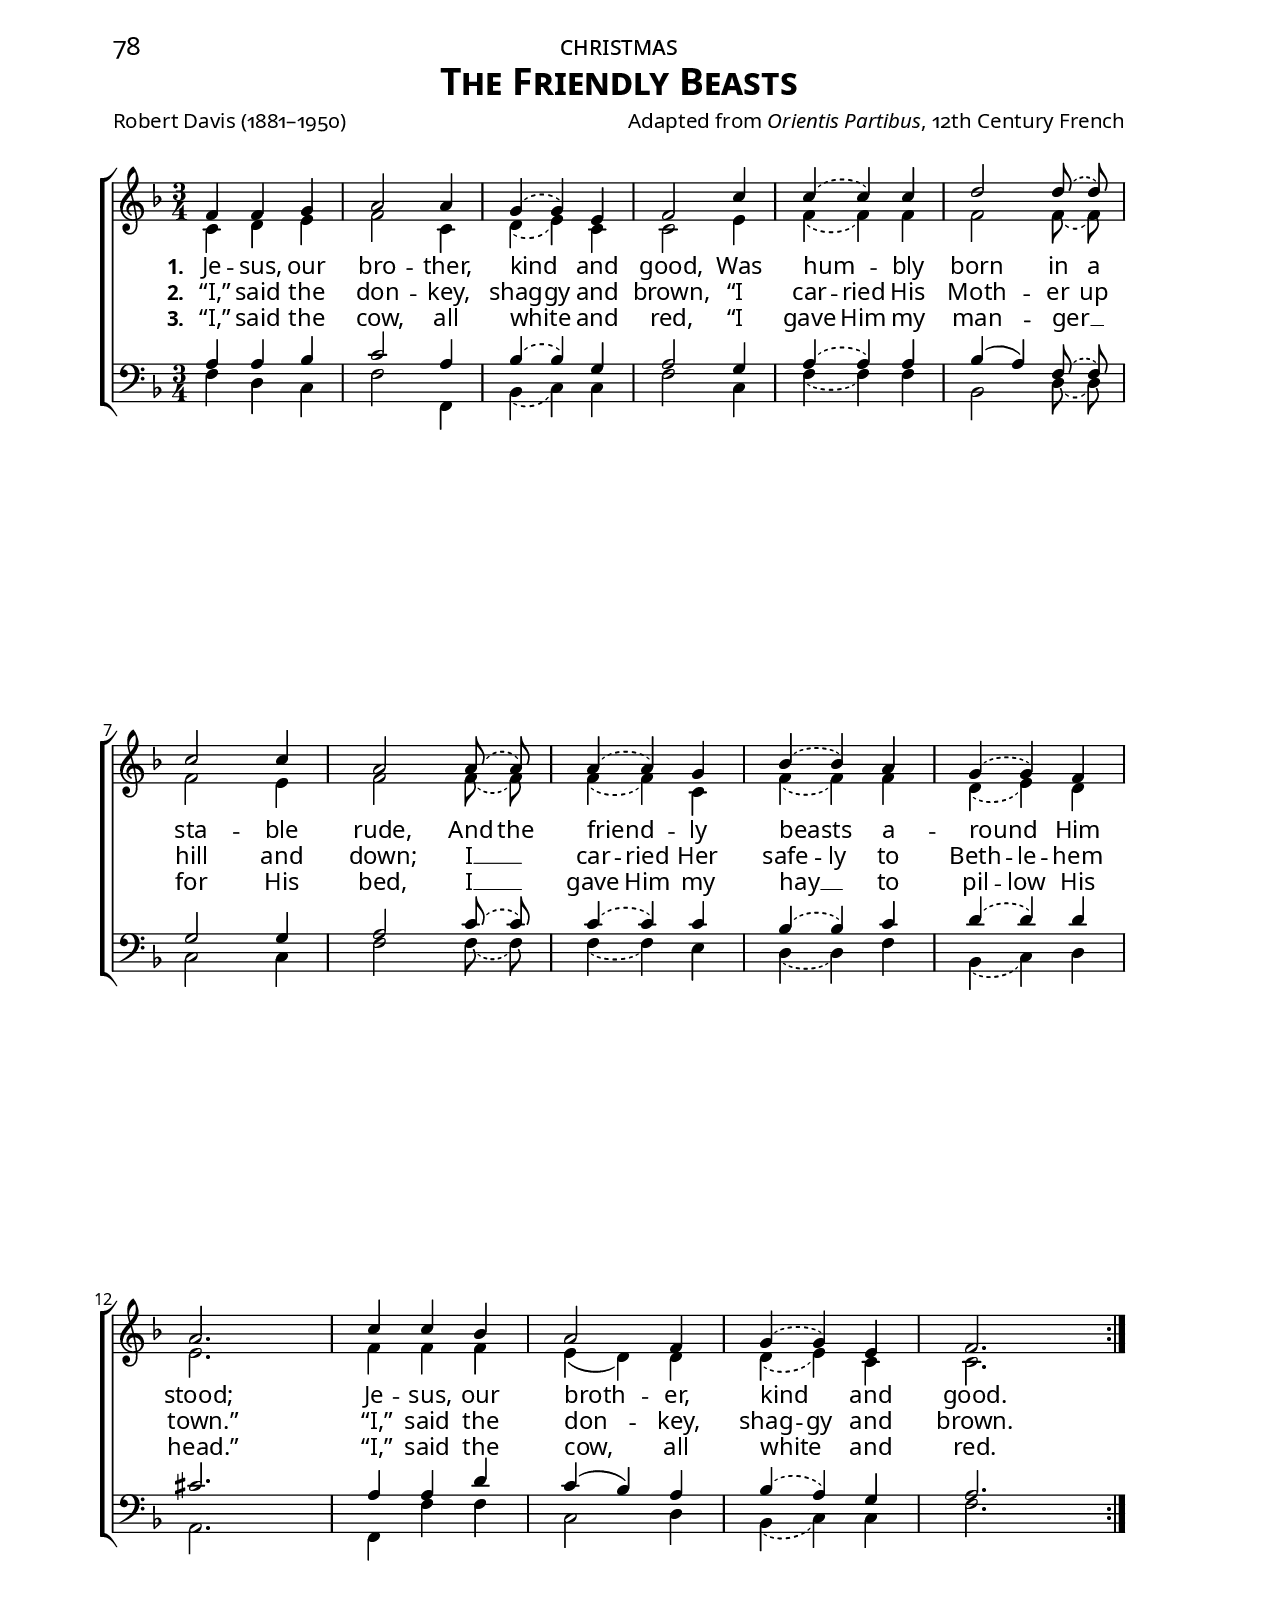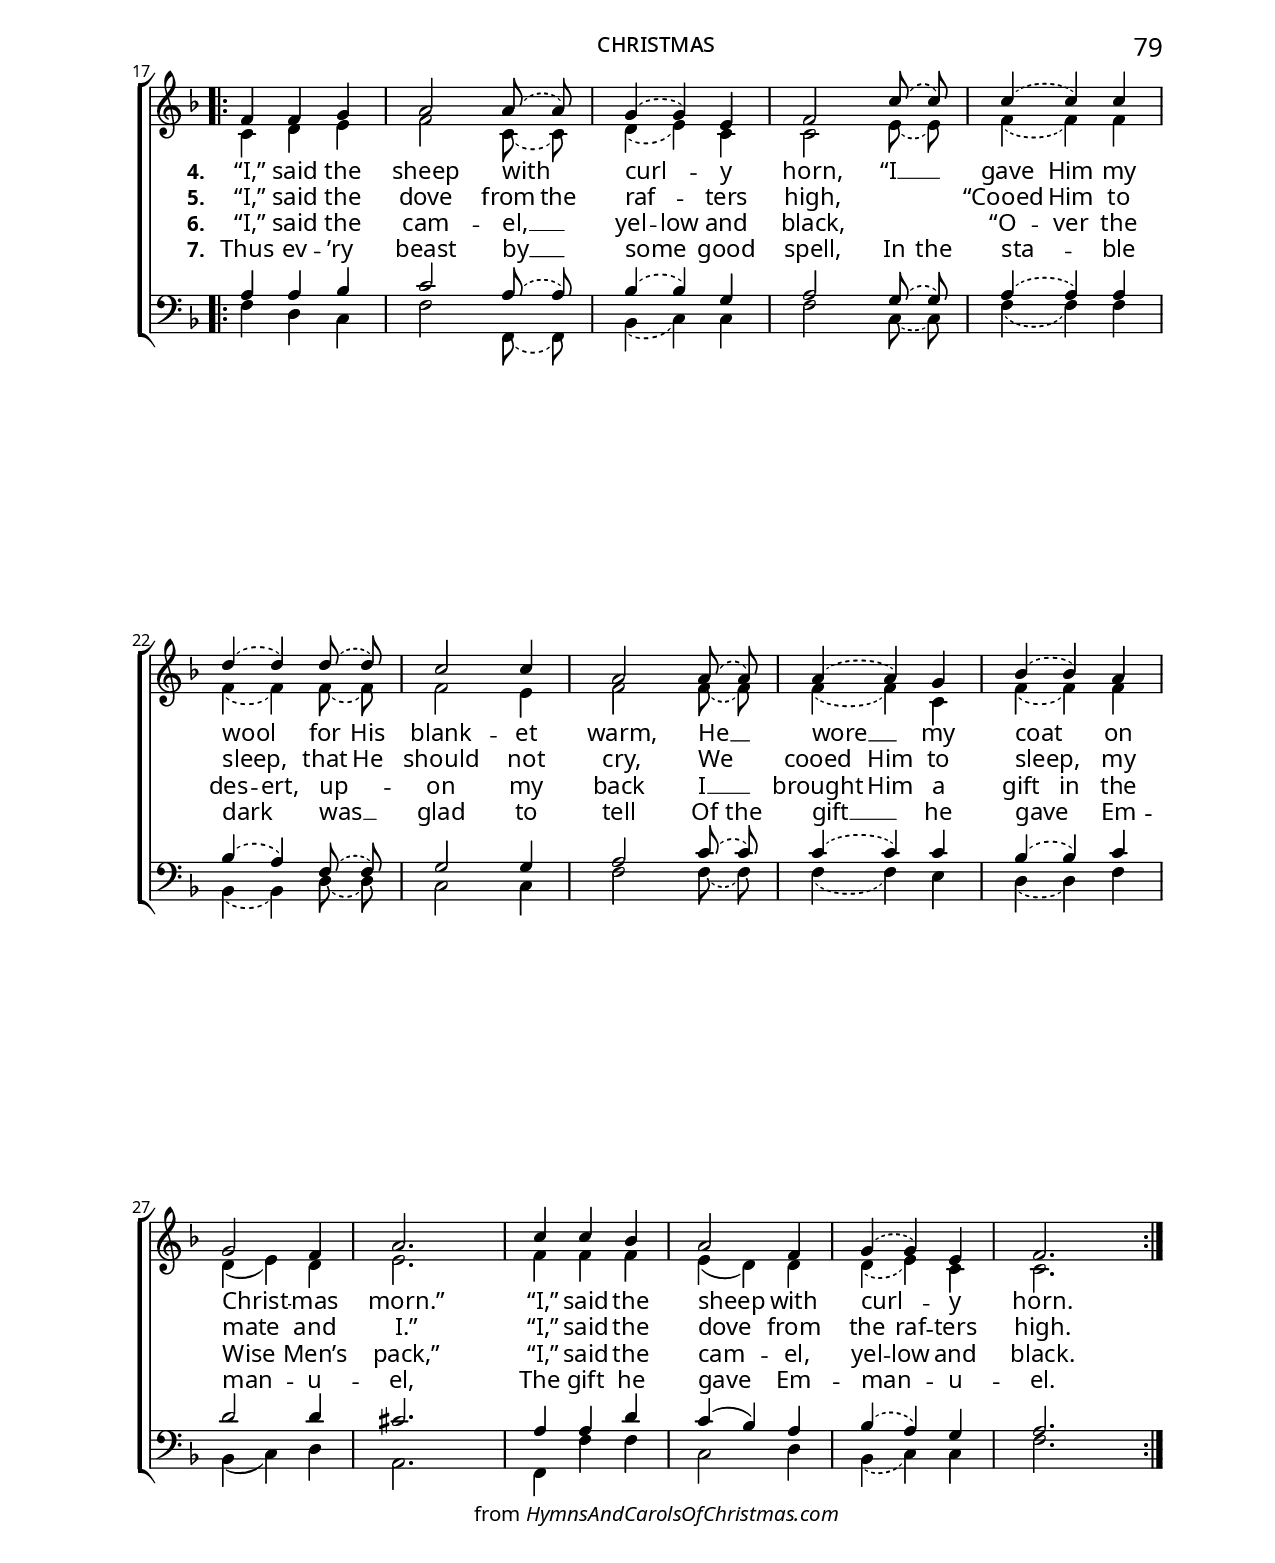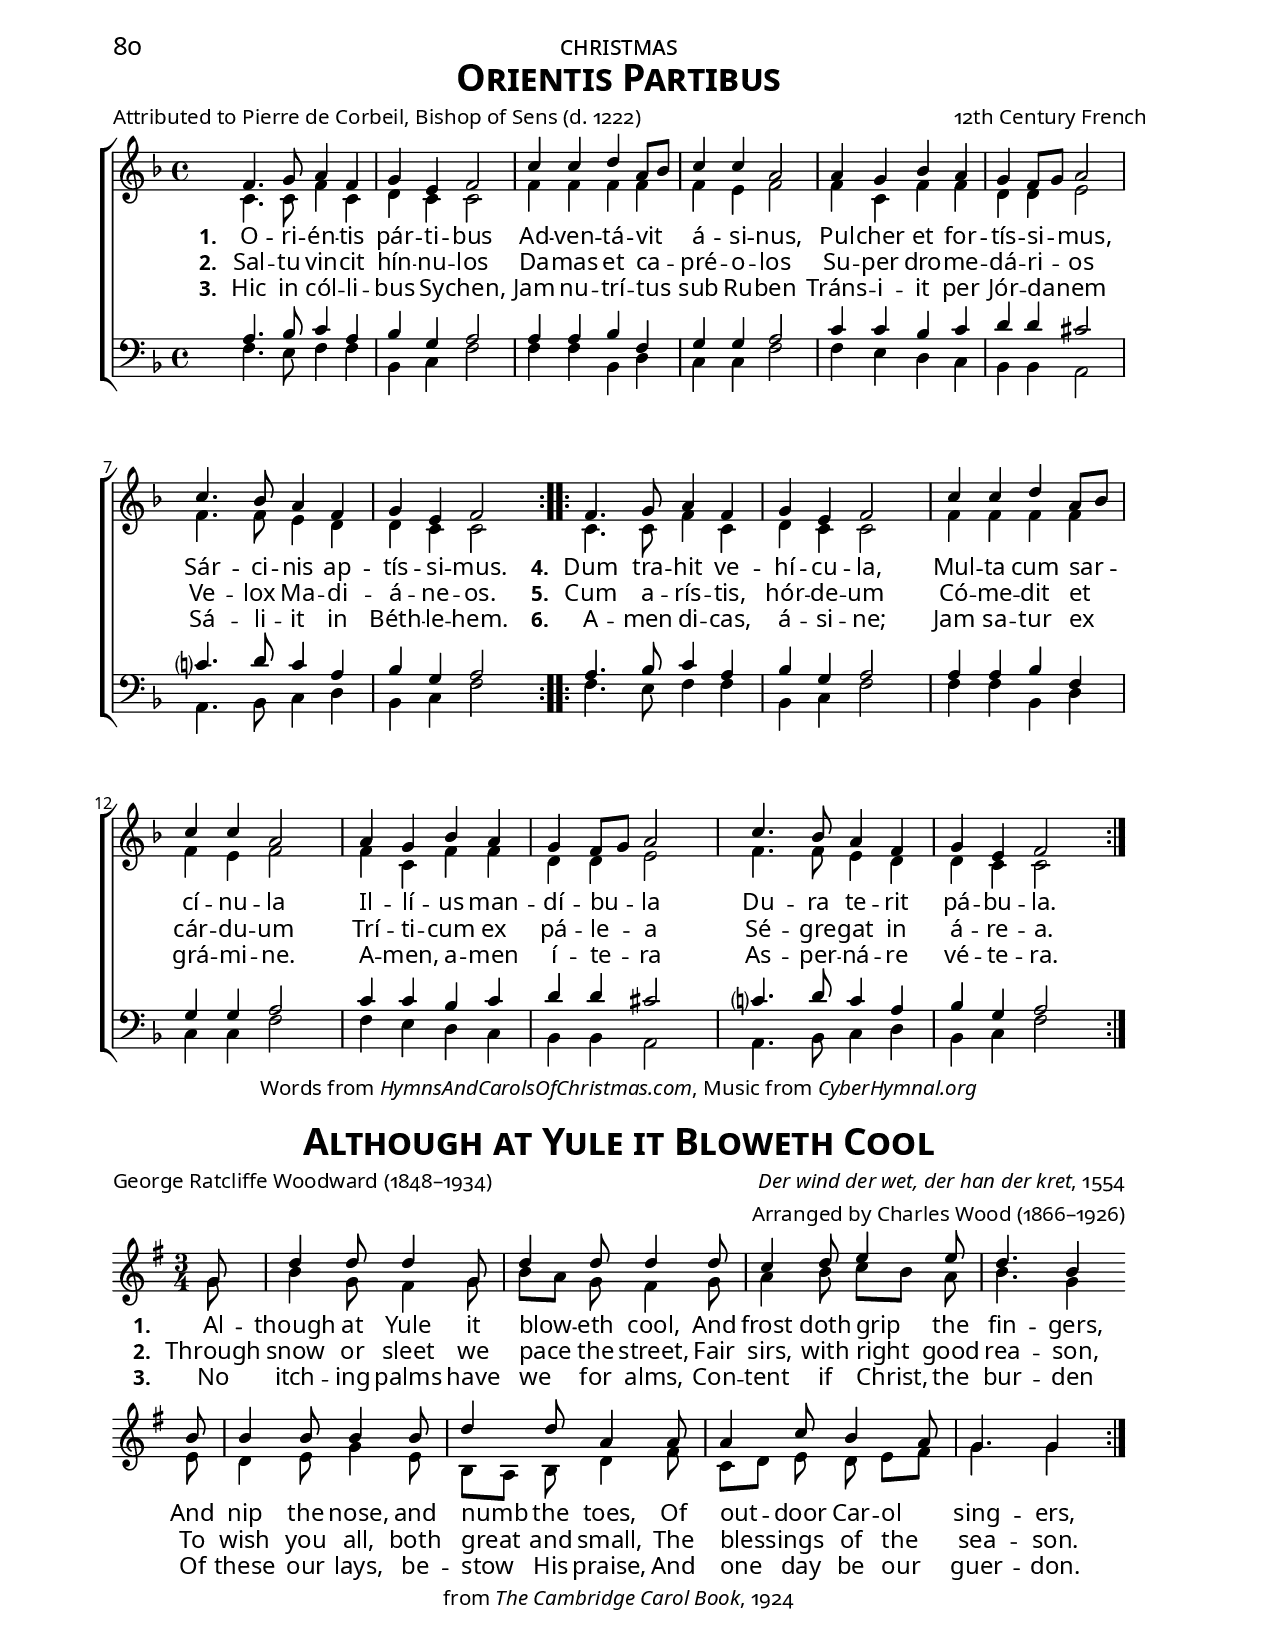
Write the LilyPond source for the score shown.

\version "2.14.2"
\include "util.ly"
\paper {
  print-all-headers = ##t
  paper-height = 11\in
  paper-width = 8.5\in
  indent = 0\in
  %system-system-spacing = #'((basic-distance . 10) (padding . 0))
  system-system-spacing =
    #'((basic-distance . 10)
       (minimum-distance . 10)
       (padding . 1.5)
       (stretchability . 100))
  score-markup-spacing = 
    #'((basic-distance . 5)
       (minimum-distance . 5)
       (padding . 1)
       (stretchability . 0))
  ragged-last-bottom = ##f
  ragged-bottom = ##f
  two-sided = ##t
  inner-margin = 1\in
  outer-margin = 0.75\in
  top-margin = 0.26\in
  bottom-margin = 0.25\in
  first-page-number = #078
  print-first-page-number = ##t
  headerLine = \markup{\override #'(font-name . "Garamond Premier Pro") \smallCapsOldStyle"christmas"}
  oddHeaderMarkup = \markup\fill-line{
     \override #'(font-name . "Garamond Premier Pro")\abs-fontsize #12.5
     \combine 
        \fill-line{"" \on-the-fly #print-page-number-check-first
        \oldStylePageNum""
        }
        \fill-line{\headerLine}
  }
  evenHeaderMarkup = \markup {
     \override #'(font-name . "Garamond Premier Pro")\abs-fontsize #12.5
     \combine
        \on-the-fly #print-page-number-check-first
        \oldStylePageNum""
        \fill-line{\headerLine}
  }
}
#(set-global-staff-size 18) \paper{ #(define fonts (make-pango-font-tree "Garamond Premier Pro" "Garamond Premier Pro" "Garamond Premier Pro" (/ 18 20))) }
global = {
  \key f \major
  \time 3/4
  \autoBeamOff
}

sopMusic = \relative c' {
  \repeat volta 3 {
    f4 f g |
    a2 a4 |
    \slurDashed g( g) e |
    f2 c'4 |
    c( c) c |
    
    d2 d8\noBeam( d) |
    c2 c4 |
    a2 \bar"" a8\noBeam( a) |
    a4( a) g |
    bes4( bes) a |
    
    g( g) f |
    a2. |
    c4 c bes |
    a2 f4 |
    g( g) e |
    f2.
  }
  \break
  
  \repeat volta 4 {
    f4 f g |
    a2 a8( a) |
    \slurDashed g4( g) e |
    f2 c'8( c) |
    c4( c) c |
    
    d4( d) d8\noBeam( d) |
    c2 c4 |
    a2 \bar"" a8\noBeam( a) |
    a4( a) g |
    bes4( bes) a |
    
    g2 f4 |
    a2. |
    c4 c bes |
    a2 f4 |
    g( g) e |
    f2.
  }
}
sopWords = \lyricmode {
  
}

altoMusic = \relative c' {
  \slurDashed
  c4 d e |
  f2 c4 |
  d4( e) c |
  c2 e4 |
  
  f( f) f |
  f2 f8( f) |
  f2 e4 |
  f2 f8( f) |
  
  f4( f) c4 |
  f4( f) f4 |
  d4( e) d4 |
  e2. |
  
  f4 f f |
  \slurSolid
  e( d) d |
  \slurDashed
  d( e) c |
  c2.
  
  
  
  \slurDashed
  c4 d e |
  f2 c8( c) |
  d4( e) c |
  c2 e8( e) |
  
  f4( f) f |
  f4( f) f8( f) |
  f2 e4 |
  f2 f8( f) |
  
  f4( f) c4 |
  f4( f) f4 |
  \slurSolid d4( e) d4 |
  e2. |
  
  f4 f f |
  e( d) d |
  \slurDashed
  d( e) c |
  c2.
}
altoWords = \lyricmode {
  \dropLyricsIX
  \set stanza = #"1. "
  \set ignoreMelismata = ##t
  Je -- sus, our bro -- ther, kind _ and good, Was hum -- _ bly born in a sta -- ble rude,
  And the friend -- _ ly beasts _ a -- round _ Him stood; Je -- sus, our broth -- _ er, kind _ and good.
  
  \set stanza = #"4. "
  \set ignoreMelismata = ##t
  “I,” said the sheep with _ curl -- _ y horn, “I __ _ gave Him my wool _ for His blank -- et warm,
  He __ _ wore __ _ my coat _ on Christ -- _ mas morn.” “I,” said the sheep _ with curl -- _ y horn.
}
altoWordsII = \lyricmode {
  \dropLyricsIX
%\markup\italic
  \set stanza = #"2. "
  \set ignoreMelismata = ##t
  “I,” said the don -- key, shag -- gy and brown, “I car -- ried His Moth -- er up hill and down;
  I __ _ car -- ried Her safe -- ly to Beth -- le -- hem town.” “I,” said the don -- _ key, shag -- gy and brown.
  
  \set stanza = #"5. "
  \set ignoreMelismata = ##t
  “I,” said the dove from the raf -- _ ters high,
  "" "" “Cooed Him to sleep, _ that He should not cry,
  We _ cooed Him to sleep, _ my mate _ and I.”
  “I,” said the dove _ from the raf -- ters high.
}
altoWordsIII = \lyricmode {
  \dropLyricsIX
  \set stanza = #"3. "
  \set ignoreMelismata = ##t
  “I,” said the cow, all white _ and red, “I gave Him my man -- ger __ _ for His bed,
  I __ _ gave Him my hay __ _ to pil -- low His head.” “I,” said the cow, _ all white _ and red.
  
  \set stanza = #"6. "
  \set ignoreMelismata = ##t
  “I,” said the cam -- el, __ _ yel -- low and black,
  "" "" “O -- ver the des -- ert, up -- _ on my back
  I __ _ brought Him a gift in the Wise _ Men’s pack,”
  “I,” said the cam -- _ el, yel -- low and black.
}
altoWordsIV = \lyricmode {
  \dropLyricsIX
  \repeat unfold 32 \skip1
  \set stanza = #"7. "
  \set ignoreMelismata = ##t
  Thus ev -- ’ry beast by __ _ some _ good spell,
  In the sta -- _ ble dark _ was __ _ glad to tell
  Of the gift __ _ he gave _ Em -- man -- _ u -- el,
  The gift he gave _ Em -- man -- _ u -- el.
}
altoWordsV = \lyricmode {
}
altoWordsVI = \lyricmode {
}
altoWordsVII = \lyricmode {
}
tenorMusic = \relative c' {
  \slurDashed
  a4 a bes |
  c2 a4 |
  bes( bes) g |
  a2 g4 |
  
  a( a) a |
  \slurSolid
  bes( a) \slurDashed f8( f) |
  g2 g4 |
  a2 c8( c) |
  
  c4( c) c4 |
  bes4( bes) c4 |
  d4( d) d4 |
  cis2. |
  
  a4 a d |
  \slurSolid
  c( bes) a |
  \slurDashed
  bes( a) g |
  a2.
  
  
  
  \slurDashed
  a4 a bes |
  c2 a8( a) |
  bes4( bes) g |
  a2 g8( g) |
  
  a4( a) a |
  bes( a) f8( f) |
  g2 g4 |
  a2 c8( c) |
  
  c4( c) c4 |
  bes4( bes) c4 |
  d2 d4 |
  cis2. |
  
  a4 a d |
  \slurSolid
  c( bes) a |
  \slurDashed
  bes( a) g |
  a2.
}
tenorWords = \lyricmode {

}

bassMusic = \relative c {
  \slurDashed
  f4 d c |
  f2 f,4 |
  bes4( c) c4 |
  f2 c4 |
  
  f( f) f |
  bes,2 d8( d) |
  c2 c4 |
  f2 f8( f) |
  
  f4( f) e4 |
  d4( d) f4 |
  bes,4( c) d4 |
  a2. |
  
  f4 f' f |
  c2 d4 |
  bes( c) c4 |
  f2.
  
  
  
  
  \slurDashed
  f4 d c |
  f2 f,8( f) |
  bes4( c) c4 |
  f2 c8( c) |
  
  f4( f) f |
  bes,4( bes) d8( d) |
  c2 c4 |
  f2 f8( f) |
  
  f4( f) e4 |
  d4( d) f4 |
  \slurSolid
  bes,4( c) d4 |
  a2. |
  
  f4 f' f |
  c2 d4 |
  \slurDashed
  bes( c) c4 |
  f2.
}
bassWords = \lyricmode {

}

\score {
  <<
   \new ChoirStaff <<
%    \new Lyrics = sopranos \with { \override VerticalAxisGroup #'nonstaff-relatedstaff-spacing = #'((basic-distance . 1)) }
    \new Staff = women <<
      \new Voice = "sopranos" { \voiceOne << \global \sopMusic >> }
      \new Voice = "altos" { \voiceTwo << \global \altoMusic >> }
    >>
   \new Staff = men <<
      \clef bass
      \new Voice = "tenors" { \voiceOne << \global \tenorMusic >> }
      \new Voice = "basses" { \voiceTwo << \global \bassMusic >> }
    >>
    \new Lyrics \with { alignAboveContext = #"women" \override VerticalAxisGroup #'nonstaff-relatedstaff-spacing = #'((basic-distance . 1))} \lyricsto "sopranos" \sopWords
    \new Lyrics = "altosVII"  \with { alignBelowContext = #"women" \override VerticalAxisGroup #'nonstaff-relatedstaff-spacing = #'((padding . -0.5)) } \lyricsto "altos" \altoWordsVII
    \new Lyrics = "altosVI"  \with { alignBelowContext = #"women" \override VerticalAxisGroup #'nonstaff-relatedstaff-spacing = #'((padding . -0.5)) } \lyricsto "altos" \altoWordsVI
    \new Lyrics = "altosV"  \with { alignBelowContext = #"women" \override VerticalAxisGroup #'nonstaff-relatedstaff-spacing = #'((padding . -0.5)) } \lyricsto "altos" \altoWordsV
    \new Lyrics = "altosIV"  \with { alignBelowContext = #"women" \override VerticalAxisGroup #'nonstaff-relatedstaff-spacing = #'((padding . -0.5)) } \lyricsto "altos" \altoWordsIV
    \new Lyrics = "altosIII"  \with { alignBelowContext = #"women" \override VerticalAxisGroup #'nonstaff-relatedstaff-spacing = #'((padding . -0.5)) } \lyricsto "altos" \altoWordsIII
    \new Lyrics = "altosII"  \with { alignBelowContext = #"women" \override VerticalAxisGroup #'nonstaff-relatedstaff-spacing = #'((padding . -0.5)) } \lyricsto "altos" \altoWordsII
    \new Lyrics = "altos"  \with { alignBelowContext = #"women" \override VerticalAxisGroup #'nonstaff-relatedstaff-spacing = #'((padding . -0.5)) } \lyricsto "altos" \altoWords
    \new Lyrics \with { alignAboveContext = #"men" \override VerticalAxisGroup #'nonstaff-relatedstaff-spacing = #'((basic-distance . 1)) } \lyricsto "tenors" \tenorWords
    \new Lyrics \with { alignBelowContext = #"men" \override VerticalAxisGroup #'nonstaff-relatedstaff-spacing = #'((basic-distance . 1)) } \lyricsto "basses" \bassWords
  >>
%    \new PianoStaff << \new Staff { \new Voice { \pianoRH } } \new Staff { \clef "bass" \pianoLH } >>
  >>
  \layout {
  \context {
    \Lyrics
    \override LyricText #'font-size = #1.3
  }
%{IF_LESSER
\context {
  \Lyrics
  \override LyricText #'font-size = #1.2
}
%}%END_IF_LESSER
%6.14 \context {\Lyrics\override LyricText #'font-size = #0.8 }
    #(define fonts (make-pango-font-tree "Garamond Premier Pro" "Garamond Premier Pro" "Garamond Premier Pro" (/ 18 20)))
    \context {
      \Score
      \override SpacingSpanner #'base-shortest-duration = #(ly:make-moment 1 2)
      \override SpacingSpanner #'common-shortest-duration = #(ly:make-moment 1 2)
    }
    \context {
      % Remove all empty staves
      % \Staff \RemoveEmptyStaves \override VerticalAxisGroup #'remove-first = ##t
    }
    \context {
      \Lyrics
      \override LyricText #'X-offset = #center-on-word
    }
  }
  \header {
    title = \markup{\override #'(font-name . "Garamond Premier Pro Semibold"){ \abs-fontsize #18 \smallCapsOldStyle"The Friendly Beasts"}}
    poet = \markup\oldStyleNum"Robert Davis (1881–1950)"
    composer = \markup\concat{"Adapted from "\italic"Orientis Partibus" \oldStyleNum", 12th Century French"}
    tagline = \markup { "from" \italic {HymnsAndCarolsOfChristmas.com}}
  }
}
%IF_NOT_LESSER
\markup \fill-line \center-align { \concat{ "from " \italic "HymnsAndCarolsOfChristmas.com"}}
\pageBreak












global = {
  \key f \major
  \time 4/4
  \autoBeamOff
}

sopMusic = \relative c' {
  \repeat volta 3 {
    f4. g8 a4 f |
    g e f2 |
    c'4 c d a8[ bes] |
    c4 c a2 |
    
    a4 g bes a |
    g f8[ g] a2 |
    c4. bes8 a4 f |
    g e f2
  }
  
}
sopWords = \lyricmode {
  
}

altoMusic = \relative c' {
  c4. c8 f4 c |
  d c c2 |
  f4 f f f |
  f e f2 |
  
  f4 c f f |
  d d e2 |
  f4. f8 e4 d |
  d c c2
}
altoWords = \lyricmode {
  \dropLyricsIX
  \set stanza = #"1. "
  O -- ri -- én -- tis pár -- ti -- bus
  Ad -- ven -- tá -- vit á -- si -- nus,
  Pul -- cher et for -- tís -- si -- mus,
  Sár -- ci -- nis ap -- tís -- si -- mus.

  \set stanza = #"4. "
  Dum tra -- hit ve -- hí -- cu -- la,
  Mul -- ta cum sar -- cí -- nu -- la
  Il -- lí -- us man -- dí -- bu -- la
  Du -- ra te -- rit pá -- bu -- la.
}
altoWordsII = \lyricmode {
  \dropLyricsIX
%\markup\italic
  \set stanza = #"2. "
  Sal -- tu vin -- cit hín -- nu -- los
  Da -- mas et ca -- pré -- o -- los
  Su -- per dro -- me -- dá -- ri -- os
  Ve -- lox Ma -- di -- á -- ne -- os.
  
  \set stanza = #"5. "
  Cum a -- rís -- tis, hór -- de -- um
  Có -- me -- dit et cár -- du -- um
  Trí -- ti -- cum ex pá -- le -- a
  Sé -- gre -- gat in á -- re -- a.
}
altoWordsIII = \lyricmode {
  \dropLyricsIX
  \set stanza = #"3. "
  Hic in cól -- li -- bus Sy -- chen,
  Jam nu -- trí -- tus sub Ru -- ben
  Tráns -- i -- it per Jór -- da -- nem
  Sá -- li -- it in Béth -- le -- hem.
  
  \set stanza = #"6. "
  A -- men di -- cas, á -- si -- ne;
  Jam sa -- tur ex grá -- mi -- ne.
  A -- men, a -- men í -- te -- ra
  As -- per -- ná -- re vé -- te -- ra.
}
altoWordsIV = \lyricmode {
}
altoWordsV = \lyricmode {
}
altoWordsVI = \lyricmode {
}
altoWordsVII = \lyricmode {
  \set stanza = #"7. "
}
tenorMusic = \relative c' {
  a4. bes8 c4 a |
  bes g a2 |
  a4 a bes f |
  g g a2 |
  
  c4 c bes c |
  d d cis2 |
  c?4. d8 c4 a |
  bes g a2
}
tenorWords = \lyricmode {

}

bassMusic = \relative c {
  f4. e8 f4 f |
  bes, c f2 |
  f4 f bes, d |
  c c f2 |
  
  f4 e d c |
  bes bes a2 |
  a4. bes8 c4 d |
  bes c f2 
}
bassWords = \lyricmode {

}

\score {
  <<
   \new ChoirStaff <<
%    \new Lyrics = sopranos \with { \override VerticalAxisGroup #'nonstaff-relatedstaff-spacing = #'((basic-distance . 1)) }
    \new Staff = women <<
      \new Voice = "sopranos" { \voiceOne << \global \repeat unfold2\sopMusic >> }
      \new Voice = "altos" { \voiceTwo << \global \repeat unfold2\altoMusic >> }
    >>
    \new Lyrics \with { alignAboveContext = #"women" \override VerticalAxisGroup #'nonstaff-relatedstaff-spacing = #'((basic-distance . 1))} \lyricsto "sopranos" \sopWords
    \new Lyrics = "altosVII"  \with { alignBelowContext = #"women" \override VerticalAxisGroup #'nonstaff-relatedstaff-spacing = #'((padding . -0.5)) } \lyricsto "sopranos" \altoWordsVII
    \new Lyrics = "altosVI"  \with { alignBelowContext = #"women" \override VerticalAxisGroup #'nonstaff-relatedstaff-spacing = #'((padding . -0.5)) } \lyricsto "sopranos" \altoWordsVI
    \new Lyrics = "altosV"  \with { alignBelowContext = #"women" \override VerticalAxisGroup #'nonstaff-relatedstaff-spacing = #'((padding . -0.5)) } \lyricsto "sopranos" \altoWordsV
    \new Lyrics = "altosIV"  \with { alignBelowContext = #"women" \override VerticalAxisGroup #'nonstaff-relatedstaff-spacing = #'((padding . -0.5)) } \lyricsto "sopranos" \altoWordsIV
    \new Lyrics = "altosIII"  \with { alignBelowContext = #"women" \override VerticalAxisGroup #'nonstaff-relatedstaff-spacing = #'((padding . -0.5)) } \lyricsto "sopranos" \altoWordsIII
    \new Lyrics = "altosII"  \with { alignBelowContext = #"women" \override VerticalAxisGroup #'nonstaff-relatedstaff-spacing = #'((padding . -0.5)) } \lyricsto "sopranos" \altoWordsII
    \new Lyrics = "altos"  \with { alignBelowContext = #"women" \override VerticalAxisGroup #'nonstaff-relatedstaff-spacing = #'((padding . -0.5)) } \lyricsto "sopranos" \altoWords
   \new Staff = men <<
      \clef bass
      \new Voice = "tenors" { \voiceOne << \global \repeat unfold2\tenorMusic >> }
      \new Voice = "basses" { \voiceTwo << \global \repeat unfold2\bassMusic >> }
    >>
    \new Lyrics \with { alignAboveContext = #"men" \override VerticalAxisGroup #'nonstaff-relatedstaff-spacing = #'((basic-distance . 1)) } \lyricsto "tenors" \tenorWords
    \new Lyrics \with { alignBelowContext = #"men" \override VerticalAxisGroup #'nonstaff-relatedstaff-spacing = #'((basic-distance . 1)) } \lyricsto "basses" \bassWords
  >>
%    \new PianoStaff << \new Staff { \new Voice { \pianoRH } } \new Staff { \clef "bass" \pianoLH } >>
  >>
  \layout {
  \context {
    \Lyrics
    \override LyricText #'font-size = #1.3
  }
    \context {
      \Score
      \override SpacingSpanner #'common-shortest-duration = #(ly:make-moment 1 4)
    }
    \context {
      % Remove all empty staves
      % \Staff \RemoveEmptyStaves \override VerticalAxisGroup #'remove-first = ##t
    }
    \context {
      \Lyrics
      \override LyricText #'X-offset = #center-on-word
    }
  }
  \header {
    title = \markup{\override #'(font-name . "Garamond Premier Pro Semibold"){ \abs-fontsize #18 \smallCapsOldStyle"Orientis Partibus"}}
    poet = \markup\oldStyleNum"Attributed to Pierre de Corbeil, Bishop of Sens (d. 1222)"
    composer = \markup\oldStyleNum"12th Century French"
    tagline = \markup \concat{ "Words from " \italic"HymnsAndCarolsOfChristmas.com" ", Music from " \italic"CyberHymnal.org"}
  }
}
\markup \fill-line{\concat{ "Words from " \italic"HymnsAndCarolsOfChristmas.com" ", Music from " \italic"CyberHymnal.org"}}
\markup\vspace#0.5


















global = {
  \key g \major
  \time 3/4
  \autoBeamOff
  \override DynamicLineSpanner #'staff-padding = #0.0
  \override DynamicLineSpanner #'Y-extent = #'(-1 . 1)
}

sopMusic = \relative c' {
  \repeat volta 2 {
    \partial 8 g'8 |
    d'4 d8 d4 g,8 |
    d'4 d8 d4 d8 |
    c4 d8 e4 e8 |
    d4. b4 \bar""\break b8 |
    
    b4 b8 b4 b8 |
    d4 d8 a4 a8 |
    a4 c8 b4 a8 |
    \partial 8*5 g4. g4
  }
  \break
}
sopWords = \lyricmode {
  
}

altoMusic = \relative c' {
  g'8 |
  b4 g8 fis4 g8 |
  b8[ a] g fis4 g8 |
  a4 b8 c[ b] a |
  b4. g4 e8 |
  
  d4 e8 g4 e8 |
  b[ a] b d4 fis8 |
  c[ d] e d e[ fis] |
  g4. g4
}
altoWords = \lyricmode {
  \set stanza = #"1. "
  Al -- though at Yule it blow -- eth cool,
  And frost doth grip the fin -- gers,
  And nip the nose, and numb the toes,
  Of out -- door Car -- ol sing -- ers,
  
  \set stanza = #"4. "
  By tho -- rough -- fare, through slum or square,
  Our Choir the praise re -- hear -- ses
  "(As" on we pass) of ‘Wen -- ces -- las’
  That ‘Good King,’ and his mer -- cies.
}
altoWordsII = \lyricmode {
%\markup\italic
  \set stanza = #"2. "
  Through snow or sleet we pace the street,
  Fair sirs, with right good rea -- son,
  To wish you all, both great and small,
  The bless -- ings of the sea -- son.
  
  \set stanza = #"5. "
  Then we can sing, a pret -- ty thing,
  ‘The Holly and I -- vy ber -- ry;’
  But best we ken ‘Good gen -- tle -- men,
  God rest you, rest you mer -- ry.’
}
altoWordsIII = \lyricmode {
  \set stanza = #"3. "
  No itch -- ing palms have we for alms,
  Con -- tent if Christ, the bur -- den
  Of these our lays, be -- stow His praise,
  And one day be our guer -- don.
  
  \set stanza = #"6. "
  We think to spell, ‘Good news, No -- el,
  And eke a won -- der sto -- ry:
  The Vir -- gin mild hath borne the Child:
  E’en God, the King of Glo -- ry.’
  
}
altoWordsIV = \lyricmode {
}
altoWordsV = \lyricmode {
}
altoWordsVI = \lyricmode {
}
tenorMusic = \relative c' {
  gis8 |
}
tenorWords = \lyricmode {

}

bassMusic = \relative c {
  e8 |
}
bassWords = \lyricmode {

}

pianoRH = \relative c' {
  
}
pianoLH = \relative c' {
  
}

\score {
  <<
   \new ChoirStaff <<
    \new Staff = women <<
      \new Voice = "sopranos" { \voiceOne << \global \sopMusic >> }
      \new Voice = "altos" { \voiceTwo << \global \altoMusic >> }
    >>
    \new Lyrics \with { alignAboveContext = #"women" \override VerticalAxisGroup #'nonstaff-relatedstaff-spacing = #'((basic-distance . 1))} \lyricsto "sopranos" \sopWords
    \new Lyrics = "altosVI"  \with { alignBelowContext = #"women" } \lyricsto "altos" \altoWordsVI
    \new Lyrics = "altosV"  \with { alignBelowContext = #"women" } \lyricsto "altos" \altoWordsV
    \new Lyrics = "altosIV"  \with { alignBelowContext = #"women" } \lyricsto "altos" \altoWordsIV
    \new Lyrics = "altosIII"  \with { alignBelowContext = #"women" } \lyricsto "altos" \altoWordsIII
    \new Lyrics = "altosII"  \with { alignBelowContext = #"women" } \lyricsto "altos" \altoWordsII
    \new Lyrics = "altos"  \with { alignBelowContext = #"women" } \lyricsto "altos" \altoWords
  >>
%    \new PianoStaff << \new Staff { \new Voice { \pianoRH } } \new Staff { \clef "bass" \pianoLH } >>
  >>
  \layout {
  \context {
    \Lyrics
    \override LyricText #'font-size = #1.3
  }
    \context {
      \Score
      %\override SpacingSpanner #'base-shortest-duration = #(ly:make-moment 1 8)
      %\override SpacingSpanner #'common-shortest-duration = #(ly:make-moment 1 4)
    }
    \context {
      % Remove all empty staves
      % \Staff \RemoveEmptyStaves \override VerticalAxisGroup #'remove-first = ##t
    }
    \context {
      \Lyrics
      \override LyricText #'X-offset = #center-on-word
    }
  }
  \header {
    title = \markup{\override #'(font-name . "Garamond Premier Pro Semibold"){ \abs-fontsize #18 \smallCapsOldStyle"Although at Yule it Bloweth Cool"}}
    poet = \markup\oldStyleNum"George Ratcliffe Woodward (1848–1934)"
    composer = \markup \concat{\italic "Der wind der wet, der han der kret" \oldStyleNum", 1554"}
    arranger = \markup\oldStyleNum"Arranged by Charles Wood (1866–1926)"
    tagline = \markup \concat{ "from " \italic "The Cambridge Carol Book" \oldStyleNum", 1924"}
  }
}
\header{tagline = \markup \concat{ "from " \italic "The Cambridge Carol Book" \oldStyleNum", 1924"}}
%END_IF_NOT_LESSER
%{IF_LESSER
\header{tagline = \markup{ \concat{ "from " \italic "HymnsAndCarolsOfChristmas.com"}} }
%}%END_IF_LESSER

